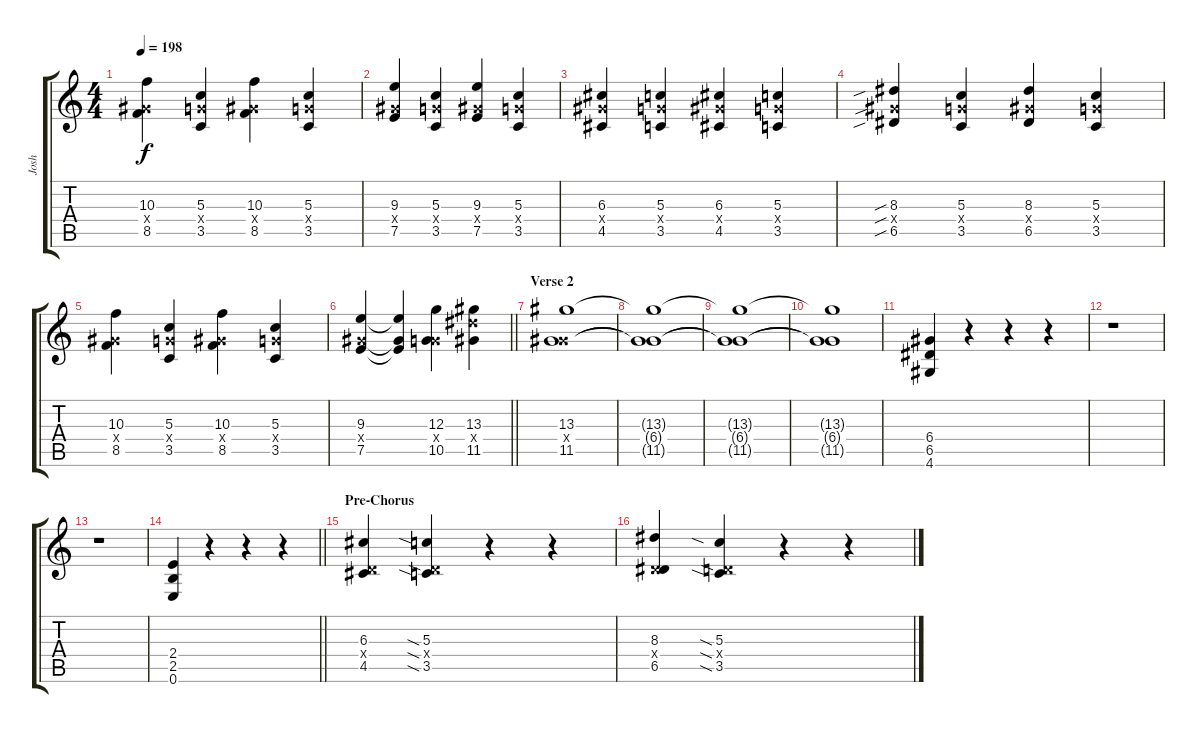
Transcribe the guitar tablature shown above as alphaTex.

\track ("Josh" "Josh") {mute instrument distortionguitar}
\staff {score tabs}
\tuning (E4 B3 G3 D3 A2 E2) {hide}
\ts (4 4)
\tempo 198
\clef g2
\ks c
(10.3 6.4{x} 8.5).4{dy f} (5.3 5.4{x} 3.5).4 (10.3 6.4{x} 8.5).4 (5.3 5.4{x} 3.5).4 |
(9.3 6.4{x} 7.5).4 (5.3 5.4{x} 3.5).4 (9.3 6.4{x} 7.5).4 (5.3 5.4{x} 3.5).4 |
(6.3 6.4{x} 4.5).4 (5.3 5.4{x} 3.5).4 (6.3 6.4{x} 4.5).4 (5.3 5.4{x} 3.5).4 |
(8.3{sib} 6.4{sib x} 6.5{sib}).4 (5.3 5.4{x} 3.5).4 (8.3 6.4{x} 6.5).4 (5.3 5.4{x} 3.5).4 |
(10.3 6.4{x} 8.5).4 (5.3 5.4{x} 3.5).4 (10.3 6.4{x} 8.5).4 (5.3 5.4{x} 3.5).4 |
\barLineRight lightlight
(9.3 6.4{x} 7.5).4 (9.3{t} 6.4{t} 7.5{t}).4 (12.3 6.4{x} 10.5).4 (13.3 13.4{x} 11.5).4 |
\section ("" "Verse 2")
(13.3 6.4{x} 11.5).1 |
(13.3{t} 6.4{t} 11.5{t}).1 |
(13.3{t} 6.4{t} 11.5{t}).1 |
(13.3{t} 6.4{t} 11.5{t}).1 |
(6.4 6.5 4.6).4 r.4 r.4 r.4 |
r.1 |
r.1 |
\barLineRight lightlight
(2.4 2.5 0.6).4 r.4 r.4 r.4 |
\section ("" "Pre-Chorus")
(6.3 0.4{x} 4.5).4 (5.3{sia} 0.4{sia x} 3.5{sia}).4 r.4 r.4 |
(8.3 0.4{x} 6.5).4 (5.3{sia} 0.4{sia x} 3.5{sia}).4 r.4 r.4
